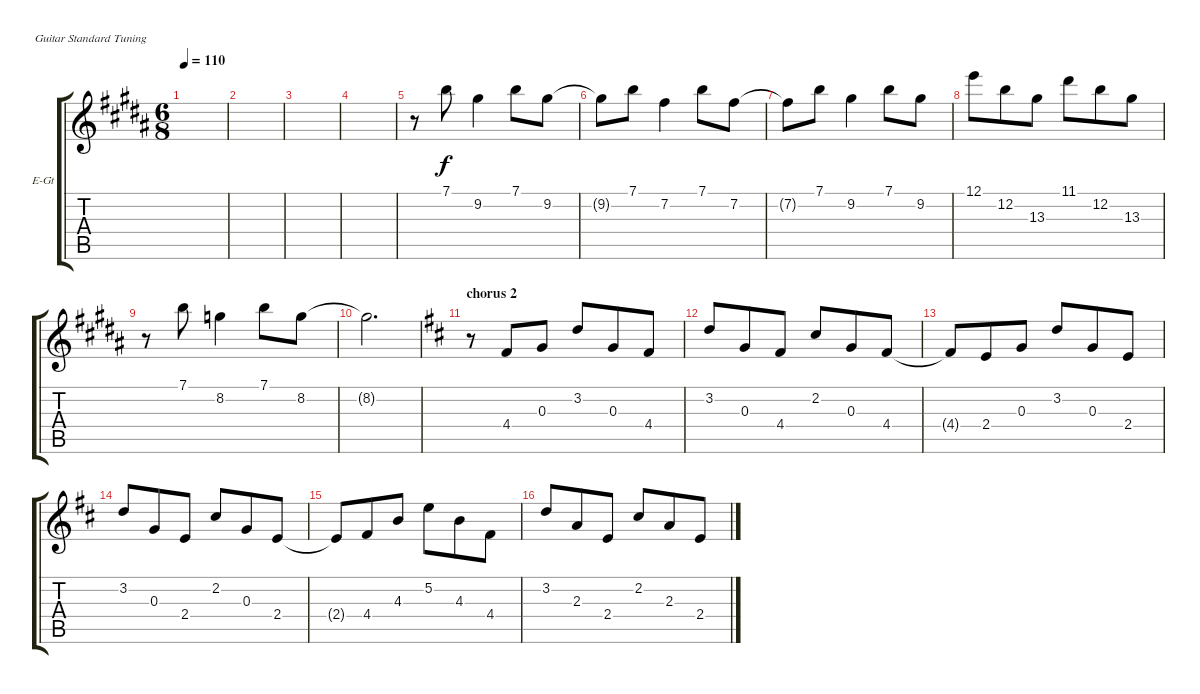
\defaultSystemsLayout 4
\bracketExtendMode groupsimilarinstruments
\firstSystemTrackNameOrientation horizontal
\otherSystemsTrackNameOrientation horizontal
\track ("Electric Guitar" "E-Gt") {instrument overdrivenguitar}
\staff {score tabs}
\tuning (E4 B3 G3 D3 A2 E2)
\ts (6 8)
\tempo 110
\clef g2
\scale
0.333333
\ks b
|
\scale
0.333333 |
\scale
0.333333 |
\scale
0.333333 |
\scale
0.333333 r.8 7.1.8 9.2.4 7.1.8 9.2.8 |
\scale
0.333333 9.2{t}.8 7.1.8 7.2.4 7.1.8 7.2.8 |
\scale
0.333333 7.2{t}.8 7.1.8 9.2.4 7.1.8 9.2.8 |
\scale
0.333333 12.1.8 12.2.8 13.3.8 11.1.8 12.2.8 13.3.8 |
\scale
0.333333 r.8 7.1.8 8.2.4 7.1.8 8.2.8 |
\scale
0.333333 8.2{t}.2{d} |
\section ("" "chorus 2")
\scale
0.51004
\ks bminor
r.8 4.4.8 0.3.8 3.2.8 0.3.8 4.4.8 |
\scale
0.24498 3.2.8 0.3.8 4.4.8 2.2.8 0.3.8 4.4.8 |
\scale
0.24498 4.4{t}.8 2.4.8 0.3.8 3.2.8 0.3.8 2.4.8 |
\scale
0.333333 3.2.8 0.3.8 2.4.8 2.2.8 0.3.8 2.4.8 |
\scale
0.333333 2.4{t}.8 4.4.8 4.3.8 5.2.8 4.3.8 4.4.8 |
\scale
0.333333 3.2.8 2.3.8 2.4.8 2.2.8 2.3.8 2.4.8
